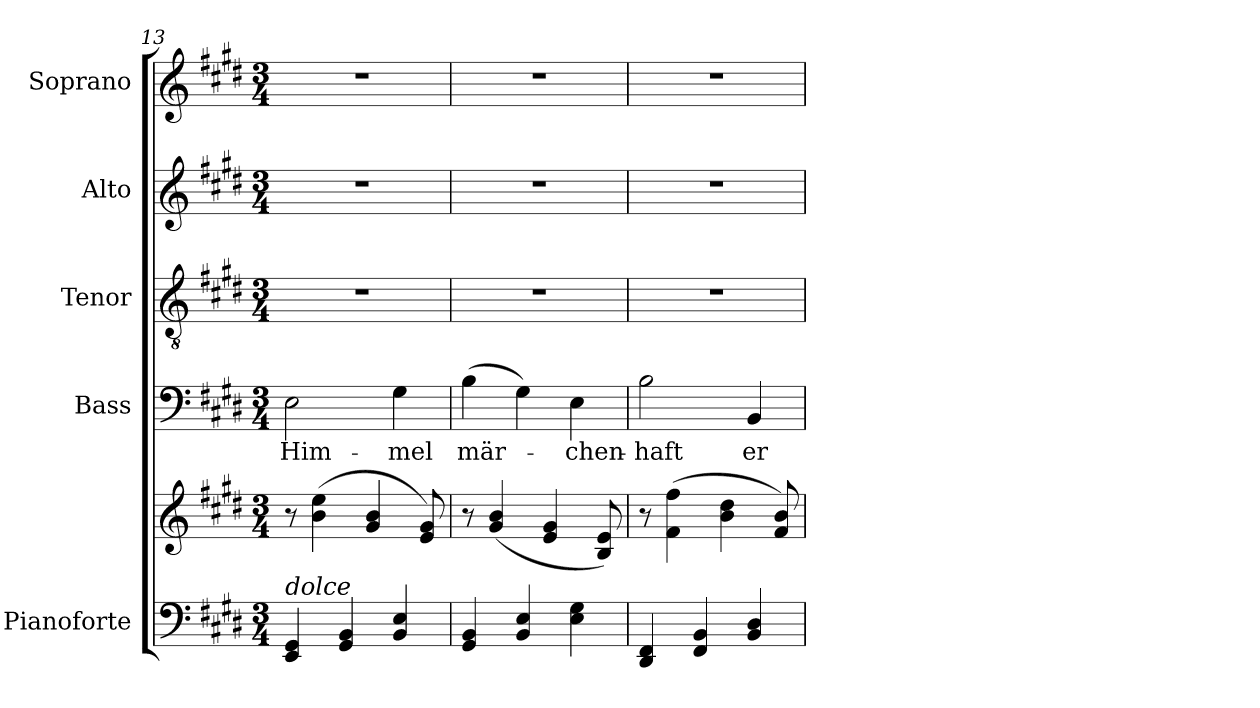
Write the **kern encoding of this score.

**kern	**kern	**kern	**text	**kern	**kern	**kern
*part5	*part5	*part4	*part4	*part3	*part2	*part1
*staff6	*staff5	*staff4	*staff4	*staff3	*staff2	*staff1
*I"Pianoforte	*	*I"Bass	*	*I"Tenor	*I"Alto	*I"Soprano
*I'Pno	*	*	*	*	*	*
*clefF4	*clefG2	*clefF4	*	*clefGv2	*clefG2	*clefG2
*k[f#c#g#d#]	*k[f#c#g#d#]	*k[f#c#g#d#]	*	*k[f#c#g#d#]	*k[f#c#g#d#]	*k[f#c#g#d#]
*M3/4	*M3/4	*M3/4	*	*M3/4	*M3/4	*M3/4
=13	=13	=13	=13	=13	=13	=13
!LO:TX:a:i:t=dolce	!	!	!	!	!	!
!	!	!	!LO:LY:b	!	!	!
4EE/ 4GG#/	8r	2E\	Him-	2.r	2.r	2.r
.	(4b\ 4ee\	.	.	.	.	.
4GG#/ 4BB/	.	.	.	.	.	.
.	4g#/ 4b/	.	.	.	.	.
!	!	!	!LO:LY:b	!	!	!
4BB/ 4E/	.	4G#\	-mel	.	.	.
.	8e/ 8g#/)	.	.	.	.	.
=14	=14	=14	=14	=14	=14	=14
!	!	!	!LO:LY:b	!	!	!
4GG#/ 4BB/	8r	(4B\	mär-	2.r	2.r	2.r
.	(4g#/ 4b/	.	.	.	.	.
4BB/ 4E/	.	4G#\)	.	.	.	.
.	4e/ 4g#/	.	.	.	.	.
!	!	!	!LO:LY:b	!	!	!
4E\ 4G#\	.	4E\	-chen-	.	.	.
.	8B/ 8e/)	.	.	.	.	.
!!LO:LB:g=z
=15	=15	=15	=15	=15	=15	=15
!	!	!	!LO:LY:b	!	!	!
4DD#/ 4FF#/	8r	2B\	-haft	2.r	2.r	2.r
.	(4f#\ 4ff#\	.	.	.	.	.
4FF#/ 4BB/	.	.	.	.	.	.
.	4b\ 4dd#\	.	.	.	.	.
!	!	!	!LO:LY:b	!	!	!
4BB/ 4D#/	.	4BB/	er-	.	.	.
.	8f#/ 8b/)	.	.	.	.	.
=	=	=	=	=	=	=
*-	*-	*-	*-	*-	*-	*-
